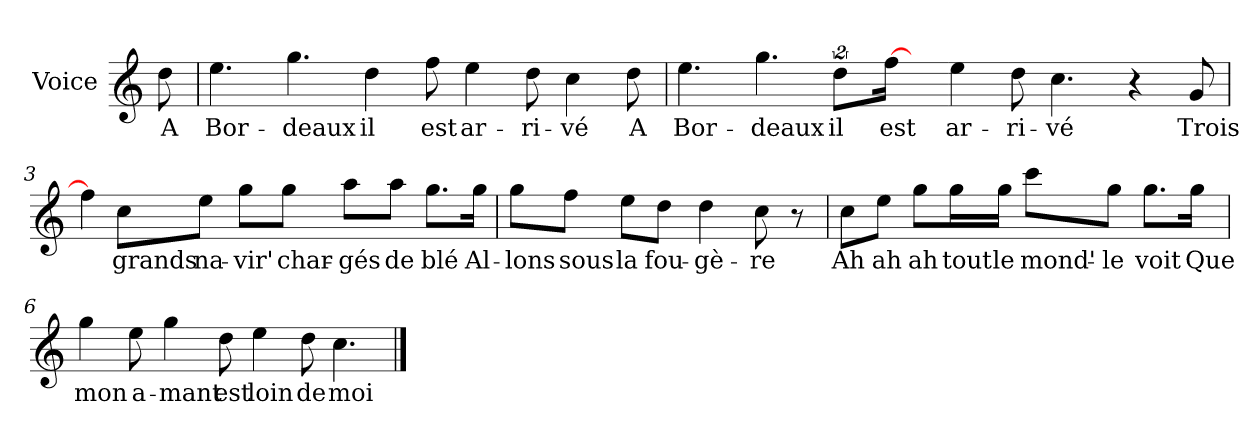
**kern	**text
*part1	*part1
*staff1	*staff1
*I"Voice	*
*I'V	*
*clefG2	*
*k[]	*
*C:	*
=	=
8dd\	A
=1	=1
4.ee\	Bor-
4.gg\	-deaux
4dd\	il
8ff\	est
4ee\	ar-
8dd\	-ri-
4cc\	-vé
8dd\	A
=2	=2
4.ee\	Bor-
4.gg\	-deaux
16%3dd\L	il
[16ff\J	est
8ryy	.
4ee\	ar-
8dd\	-ri-
4.cc\	-vé
4r	.
8g/	Trois
!!LO:LB:g=z
=3	=3
*MM115	*
8ff\J]	.
8cc\L	grands
8ee\J	na-
8gg\L	-vir'
8gg\J	char-
8aa\L	-gés
8aa\J	de
8.gg\L	blé
16gg\Jk	Al-
=4	=4
8gg\L	-lons
8ff\J	sous
8ee\L	la
8dd\J	fou-
4dd\	-gè-
8cc\	-re
8r	.
!!LO:LB:g=z
=5	=5
8cc\L	Ah
8ee\J	ah
8gg\L	ah
16gg\L	tout
16gg\JJ	le
8ccc\L	mond'-
8gg\J	-le
8.gg\L	voit
16gg\Jk	Que
=6	=6
*MM173	*
4gg\	mon
8ee\	a-
4gg\	-mant
8dd\	est
4ee\	loin
8dd\	de
4.cc\	moi
==	==
*-	*-
